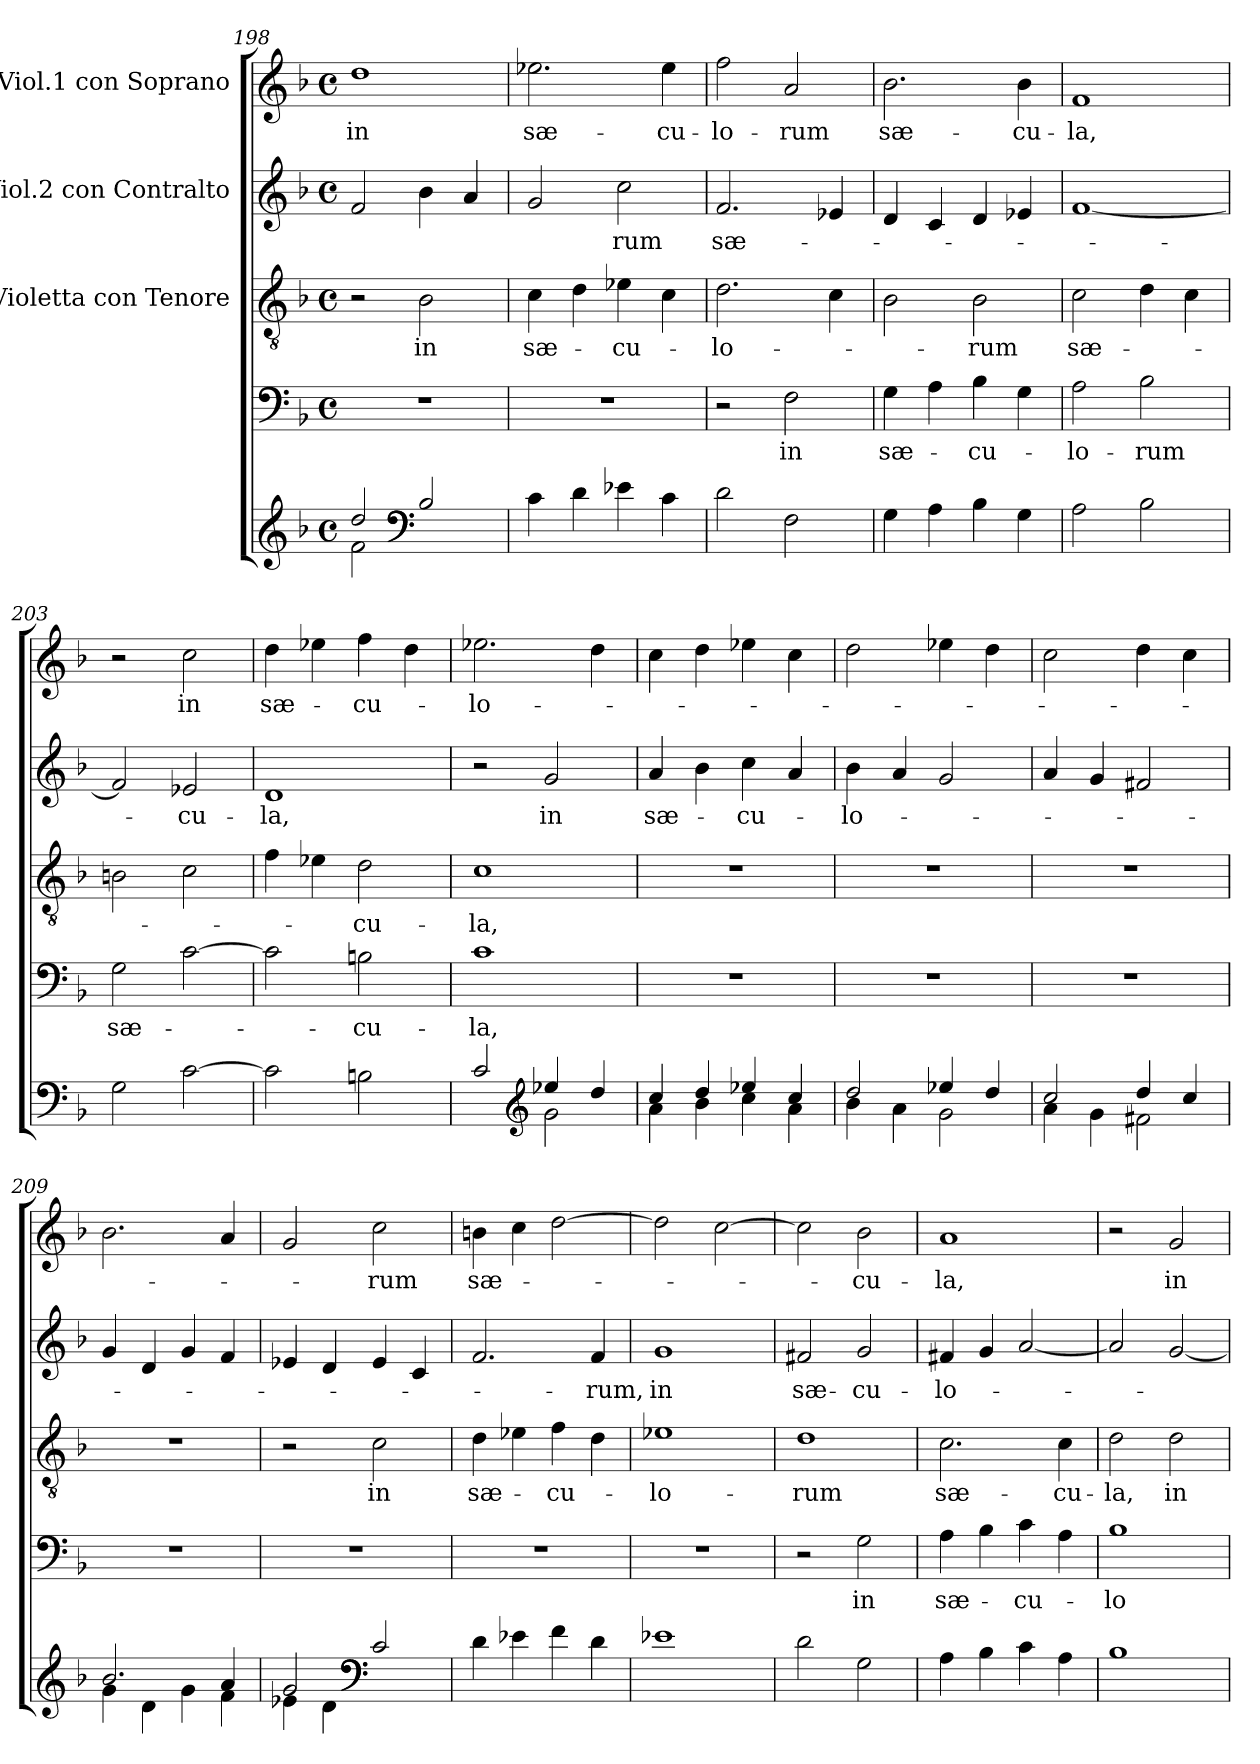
**kern	**kern	**text	**kern	**text	**kern	**text	**kern	**text
*part5	*part4	*part4	*part3	*part3	*part2	*part2	*part1	*part1
*staff5	*staff4	*staff4	*staff3	*staff3	*staff2	*staff2	*staff1	*staff1
*	*	*	*I"Violetta con Tenore	*	*I"Viol.2 con Contralto	*	*I"Viol.1 con Soprano	*
*clefG2	*clefF4	*	*clefGv2	*	*clefG2	*	*clefG2	*
*k[b-]	*k[b-]	*	*k[b-]	*	*k[b-]	*	*k[b-]	*
*F:	*F:	*	*F:	*	*F:	*	*F:	*
*M4/4	*M4/4	*	*M4/4	*	*M4/4	*	*M4/4	*
*met(c)	*met(c)	*	*met(c)	*	*met(c)	*	*met(c)	*
=198	=198	=198	=198	=198	=198	=198	=198	=198
*^	*	*	*	*	*	*	*	*
!	!	!	!	!	!	!	!	!	!LO:LY:b
2dd/	2f\	1r	.	2r	.	2f/	.	1dd	in
*clefF4	*	*	*	*	*	*	*	*	*
!	!	!	!	!	!LO:LY:b	!	!	!	!
2B-/	2ryy	.	.	2B-\	in	4b-\	.	.	.
.	.	.	.	.	.	4a/	.	.	.
*v	*v	*	*	*	*	*	*	*	*
!!LO:LB:g=z
=199	=199	=199	=199	=199	=199	=199	=199	=199
!	!	!	!	!LO:LY:b	!	!	!	!LO:LY:b
4c\	1r	.	4c\	sæ-	2g/	.	2.ee-X\	sæ-
4d\	.	.	4d\	.	.	.	.	.
!	!	!	!	!LO:LY:b	!	!LO:LY:b	!	!
4e-X\	.	.	4e-X\	-cu-	2cc\	-rum	.	.
!	!	!	!	!	!	!	!	!LO:LY:b
4c\	.	.	4c\	.	.	.	4ee-\	-cu-
=200	=200	=200	=200	=200	=200	=200	=200	=200
!	!	!	!	!LO:LY:b	!	!LO:LY:b	!	!LO:LY:b
2d\	2r	.	2.d\	-lo-	2.f/	sæ-	2ff\	-lo-
!	!	!LO:LY:b	!	!	!	!	!	!LO:LY:b
2F\	2F\	in	.	.	.	.	2a/	-rum
.	.	.	4c\	.	4e-X/	.	.	.
=201	=201	=201	=201	=201	=201	=201	=201	=201
!	!	!LO:LY:b	!	!	!	!	!	!LO:LY:b
4G\	4G\	sæ-	2B-\	.	4d/	.	2.b-\	sæ-
4A\	4A\	.	.	.	4c/	.	.	.
!	!	!LO:LY:b	!	!LO:LY:b	!	!	!	!
4B-\	4B-\	-cu-	2B-\	-rum	4d/	.	.	.
!	!	!	!	!	!	!	!	!LO:LY:b
4G\	4G\	.	.	.	4e-X/	.	4b-\	-cu-
=202	=202	=202	=202	=202	=202	=202	=202	=202
!	!	!LO:LY:b	!	!LO:LY:b	!	!	!	!LO:LY:b
2A\	2A\	-lo-	2c\	sæ-	[1f	.	1f	-la,
!	!	!LO:LY:b	!	!	!	!	!	!
2B-\	2B-\	-rum	4d\	.	.	.	.	.
.	.	.	4c\	.	.	.	.	.
=203	=203	=203	=203	=203	=203	=203	=203	=203
!	!	!LO:LY:b	!	!	!	!	!	!
2G\	2G\	sæ-	2Bn\	.	2f/]	.	2r	.
!	!	!	!	!	!	!LO:LY:b	!	!LO:LY:b
[2c\	[2c\	.	2c\	.	2e-X/	-cu-	2cc\	in
=204	=204	=204	=204	=204	=204	=204	=204	=204
!	!	!	!	!	!	!LO:LY:b	!	!LO:LY:b
2c\]	2c\]	.	4f\	.	1d	-la,	4dd\	sæ-
.	.	.	4e-X\	.	.	.	4ee-X\	.
!	!	!LO:LY:b	!	!LO:LY:b	!	!	!	!LO:LY:b
2Bn\	2Bn\	-cu-	2d\	-cu-	.	.	4ff\	-cu-
.	.	.	.	.	.	.	4dd\	.
=205	=205	=205	=205	=205	=205	=205	=205	=205
*^	*	*	*	*	*	*	*	*
!	!	!	!LO:LY:b	!	!LO:LY:b	!	!	!	!LO:LY:b
2c/	2ryy	1c	-la,	1c	-la,	2r	.	2.ee-X\	-lo-
*clefG2	*	*	*	*	*	*	*	*	*
!	!	!	!	!	!	!	!LO:LY:b	!	!
4ee-X/	2g\	.	.	.	.	2g/	in	.	.
4dd/	.	.	.	.	.	.	.	4dd\	.
=206	=206	=206	=206	=206	=206	=206	=206	=206	=206
!	!	!	!	!	!	!	!LO:LY:b	!	!
4cc/	4a\	1r	.	1r	.	4a/	sæ-	4cc\	.
4dd/	4b-\	.	.	.	.	4b-\	.	4dd\	.
!	!	!	!	!	!	!	!LO:LY:b	!	!
4ee-X/	4cc\	.	.	.	.	4cc\	-cu-	4ee-X\	.
4cc/	4a\	.	.	.	.	4a/	.	4cc\	.
!!LO:PB:g=z
=207	=207	=207	=207	=207	=207	=207	=207	=207	=207
!	!	!	!	!	!	!	!LO:LY:b	!	!
2dd/	4b-\	1r	.	1r	.	4b-\	-lo-	2dd\	.
.	4a\	.	.	.	.	4a/	.	.	.
4ee-X/	2g\	.	.	.	.	2g/	.	4ee-X\	.
4dd/	.	.	.	.	.	.	.	4dd\	.
=208	=208	=208	=208	=208	=208	=208	=208	=208	=208
2cc/	4a\	1r	.	1r	.	4a/	.	2cc\	.
.	4g\	.	.	.	.	4g/	.	.	.
4dd/	2f#X\	.	.	.	.	2f#X/	.	4dd\	.
4cc/	.	.	.	.	.	.	.	4cc\	.
=209	=209	=209	=209	=209	=209	=209	=209	=209	=209
2.b-/	4g\	1r	.	1r	.	4g/	.	2.b-\	.
.	4d\	.	.	.	.	4d/	.	.	.
.	4g\	.	.	.	.	4g/	.	.	.
4a/	4f\	.	.	.	.	4f/	.	4a/	.
=210	=210	=210	=210	=210	=210	=210	=210	=210	=210
2g/	4e-X\	1r	.	2r	.	4e-X/	.	2g/	.
.	4d\	.	.	.	.	4d/	.	.	.
*clefF4	*	*	*	*	*	*	*	*	*
!	!	!	!	!	!LO:LY:b	!	!	!	!LO:LY:b
2c/	2ryy	.	.	2c\	in	4e-/	.	2cc\	-rum
.	.	.	.	.	.	4c/	.	.	.
*v	*v	*	*	*	*	*	*	*	*
=211	=211	=211	=211	=211	=211	=211	=211	=211
!	!	!	!	!LO:LY:b	!	!	!	!LO:LY:b
4d\	1r	.	4d\	sæ-	2.f/	.	4bn\	sæ-
4e-X\	.	.	4e-X\	.	.	.	4cc\	.
!	!	!	!	!LO:LY:b	!	!	!	!
4f\	.	.	4f\	-cu-	.	.	[2dd\	.
!	!	!	!	!	!	!LO:LY:b	!	!
4d\	.	.	4d\	.	4f/	-rum,	.	.
=212	=212	=212	=212	=212	=212	=212	=212	=212
!	!	!	!	!LO:LY:b	!	!LO:LY:b	!	!
1e-X	1r	.	1e-X	-lo-	1g	in	2dd\]	.
.	.	.	.	.	.	.	[2cc\	.
=213	=213	=213	=213	=213	=213	=213	=213	=213
!	!	!	!	!LO:LY:b	!	!LO:LY:b	!	!
2d\	2r	.	1d	-rum	2f#X/	sæ-	2cc\]	.
!	!	!LO:LY:b	!	!	!	!LO:LY:b	!	!LO:LY:b
2G\	2G\	in	.	.	2g/	-cu-	2b-\	-cu-
=214	=214	=214	=214	=214	=214	=214	=214	=214
!	!	!LO:LY:b	!	!LO:LY:b	!	!LO:LY:b	!	!LO:LY:b
4A\	4A\	sæ-	2.c\	sæ-	4f#X/	-lo-	1a	-la,
4B-\	4B-\	.	.	.	4g/	.	.	.
!	!	!LO:LY:b	!	!	!	!	!	!
4c\	4c\	-cu-	.	.	[2a/	.	.	.
!	!	!	!	!LO:LY:b	!	!	!	!
4A\	4A\	.	4c\	-cu-	.	.	.	.
!!LO:LB:g=z
=215	=215	=215	=215	=215	=215	=215	=215	=215
!	!	!LO:LY:b	!	!LO:LY:b	!	!	!	!
1B-	1B-	-lo-	2d\	-la,	2a/]	.	2r	.
!	!	!	!	!LO:LY:b	!	!	!	!LO:LY:b
.	.	.	2d\	in	[2g/	.	2g/	in
=	=	=	=	=	=	=	=	=
*-	*-	*-	*-	*-	*-	*-	*-	*-
